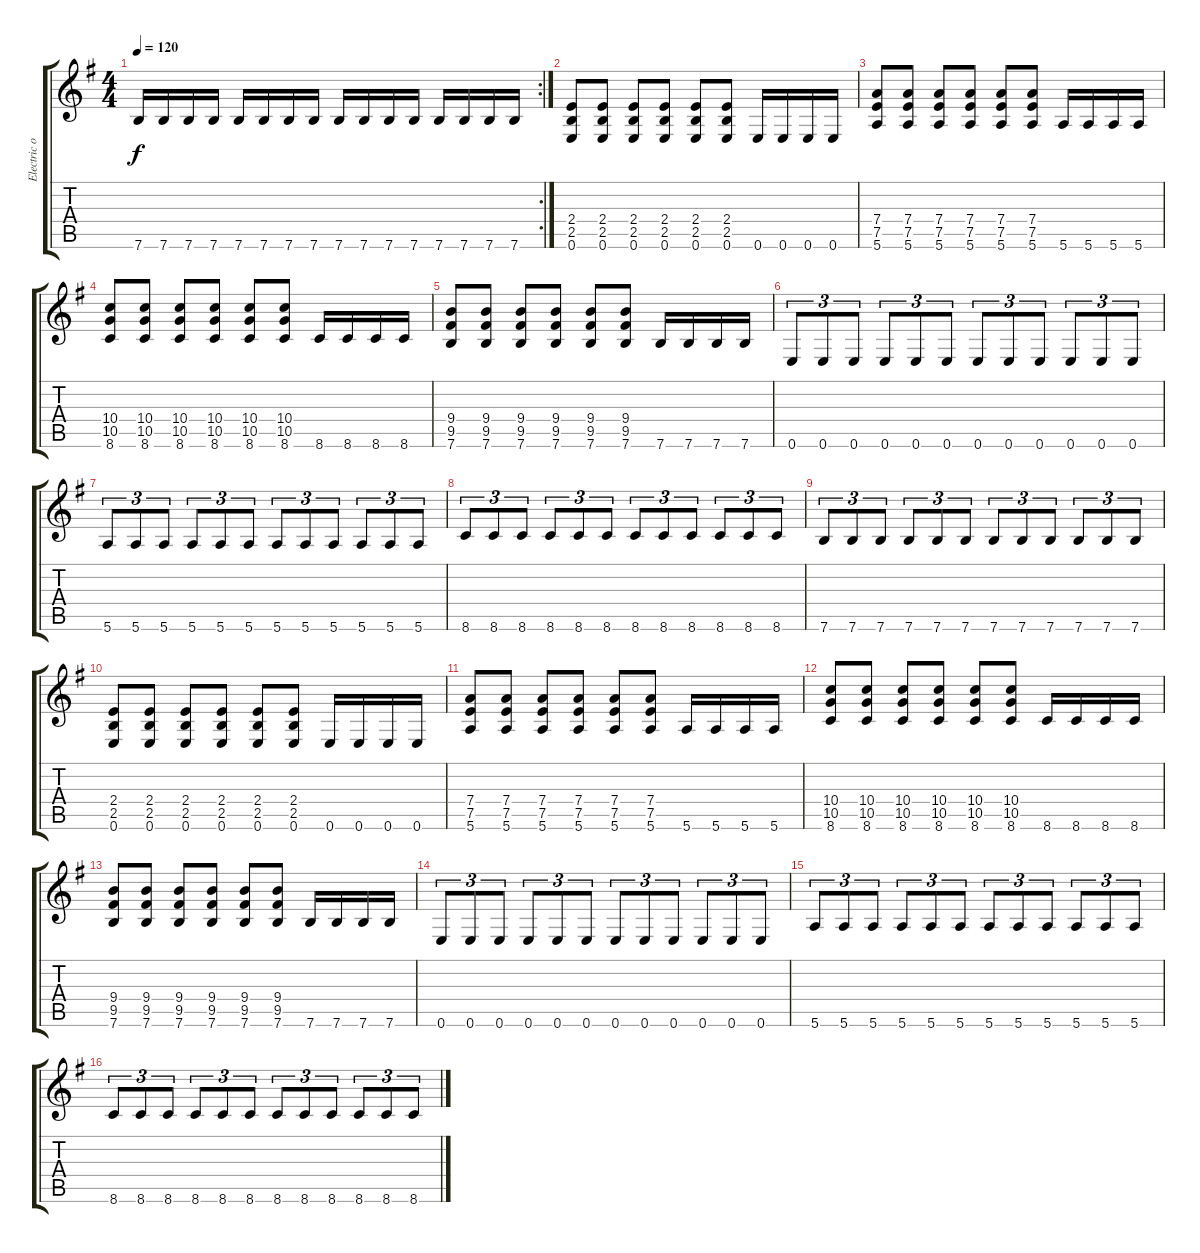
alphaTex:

\track ("Electric overdriven guitar" "Electric o") {instrument overdrivenguitar}
\staff {score tabs}
\tuning (E4 B3 G3 D3 A2 E2) {hide}
\rc 2
\ts (4 4)
\tempo 120
\clef g2
\ks eminor
7.6.16{dy f} 7.6.16 7.6.16 7.6.16 7.6.16 7.6.16 7.6.16 7.6.16 7.6.16 7.6.16 7.6.16 7.6.16 7.6.16 7.6.16 7.6.16 7.6.16 |
(2.4 2.5 0.6).8 (2.4 2.5 0.6).8 (2.4 2.5 0.6).8 (2.4 2.5 0.6).8 (2.4 2.5 0.6).8 (2.4 2.5 0.6).8 0.6.16 0.6.16 0.6.16 0.6.16 |
(7.4 7.5 5.6).8 (7.4 7.5 5.6).8 (7.4 7.5 5.6).8 (7.4 7.5 5.6).8 (7.4 7.5 5.6).8 (7.4 7.5 5.6).8 5.6.16 5.6.16 5.6.16 5.6.16 |
(10.4 10.5 8.6).8 (10.4 10.5 8.6).8 (10.4 10.5 8.6).8 (10.4 10.5 8.6).8 (10.4 10.5 8.6).8 (10.4 10.5 8.6).8 8.6.16 8.6.16 8.6.16 8.6.16 |
(9.4 9.5 7.6).8 (9.4 9.5 7.6).8 (9.4 9.5 7.6).8 (9.4 9.5 7.6).8 (9.4 9.5 7.6).8 (9.4 9.5 7.6).8 7.6.16 7.6.16 7.6.16 7.6.16 |
0.6.8{tu (3 2)} 0.6.8{tu (3 2)} 0.6.8{tu (3 2)} 0.6.8{tu (3 2)} 0.6.8{tu (3 2)} 0.6.8{tu (3 2)} 0.6.8{tu (3 2)} 0.6.8{tu (3 2)} 0.6.8{tu (3 2)} 0.6.8{tu (3 2)} 0.6.8{tu (3 2)} 0.6.8{tu (3 2)} |
5.6.8{tu (3 2)} 5.6.8{tu (3 2)} 5.6.8{tu (3 2)} 5.6.8{tu (3 2)} 5.6.8{tu (3 2)} 5.6.8{tu (3 2)} 5.6.8{tu (3 2)} 5.6.8{tu (3 2)} 5.6.8{tu (3 2)} 5.6.8{tu (3 2)} 5.6.8{tu (3 2)} 5.6.8{tu (3 2)} |
8.6.8{tu (3 2)} 8.6.8{tu (3 2)} 8.6.8{tu (3 2)} 8.6.8{tu (3 2)} 8.6.8{tu (3 2)} 8.6.8{tu (3 2)} 8.6.8{tu (3 2)} 8.6.8{tu (3 2)} 8.6.8{tu (3 2)} 8.6.8{tu (3 2)} 8.6.8{tu (3 2)} 8.6.8{tu (3 2)} |
7.6.8{tu (3 2)} 7.6.8{tu (3 2)} 7.6.8{tu (3 2)} 7.6.8{tu (3 2)} 7.6.8{tu (3 2)} 7.6.8{tu (3 2)} 7.6.8{tu (3 2)} 7.6.8{tu (3 2)} 7.6.8{tu (3 2)} 7.6.8{tu (3 2)} 7.6.8{tu (3 2)} 7.6.8{tu (3 2)} |
(2.4 2.5 0.6).8 (2.4 2.5 0.6).8 (2.4 2.5 0.6).8 (2.4 2.5 0.6).8 (2.4 2.5 0.6).8 (2.4 2.5 0.6).8 0.6.16 0.6.16 0.6.16 0.6.16 |
(7.4 7.5 5.6).8 (7.4 7.5 5.6).8 (7.4 7.5 5.6).8 (7.4 7.5 5.6).8 (7.4 7.5 5.6).8 (7.4 7.5 5.6).8 5.6.16 5.6.16 5.6.16 5.6.16 |
(10.4 10.5 8.6).8 (10.4 10.5 8.6).8 (10.4 10.5 8.6).8 (10.4 10.5 8.6).8 (10.4 10.5 8.6).8 (10.4 10.5 8.6).8 8.6.16 8.6.16 8.6.16 8.6.16 |
(9.4 9.5 7.6).8 (9.4 9.5 7.6).8 (9.4 9.5 7.6).8 (9.4 9.5 7.6).8 (9.4 9.5 7.6).8 (9.4 9.5 7.6).8 7.6.16 7.6.16 7.6.16 7.6.16 |
0.6.8{tu (3 2)} 0.6.8{tu (3 2)} 0.6.8{tu (3 2)} 0.6.8{tu (3 2)} 0.6.8{tu (3 2)} 0.6.8{tu (3 2)} 0.6.8{tu (3 2)} 0.6.8{tu (3 2)} 0.6.8{tu (3 2)} 0.6.8{tu (3 2)} 0.6.8{tu (3 2)} 0.6.8{tu (3 2)} |
5.6.8{tu (3 2)} 5.6.8{tu (3 2)} 5.6.8{tu (3 2)} 5.6.8{tu (3 2)} 5.6.8{tu (3 2)} 5.6.8{tu (3 2)} 5.6.8{tu (3 2)} 5.6.8{tu (3 2)} 5.6.8{tu (3 2)} 5.6.8{tu (3 2)} 5.6.8{tu (3 2)} 5.6.8{tu (3 2)} |
8.6.8{tu (3 2)} 8.6.8{tu (3 2)} 8.6.8{tu (3 2)} 8.6.8{tu (3 2)} 8.6.8{tu (3 2)} 8.6.8{tu (3 2)} 8.6.8{tu (3 2)} 8.6.8{tu (3 2)} 8.6.8{tu (3 2)} 8.6.8{tu (3 2)} 8.6.8{tu (3 2)} 8.6.8{tu (3 2)}
